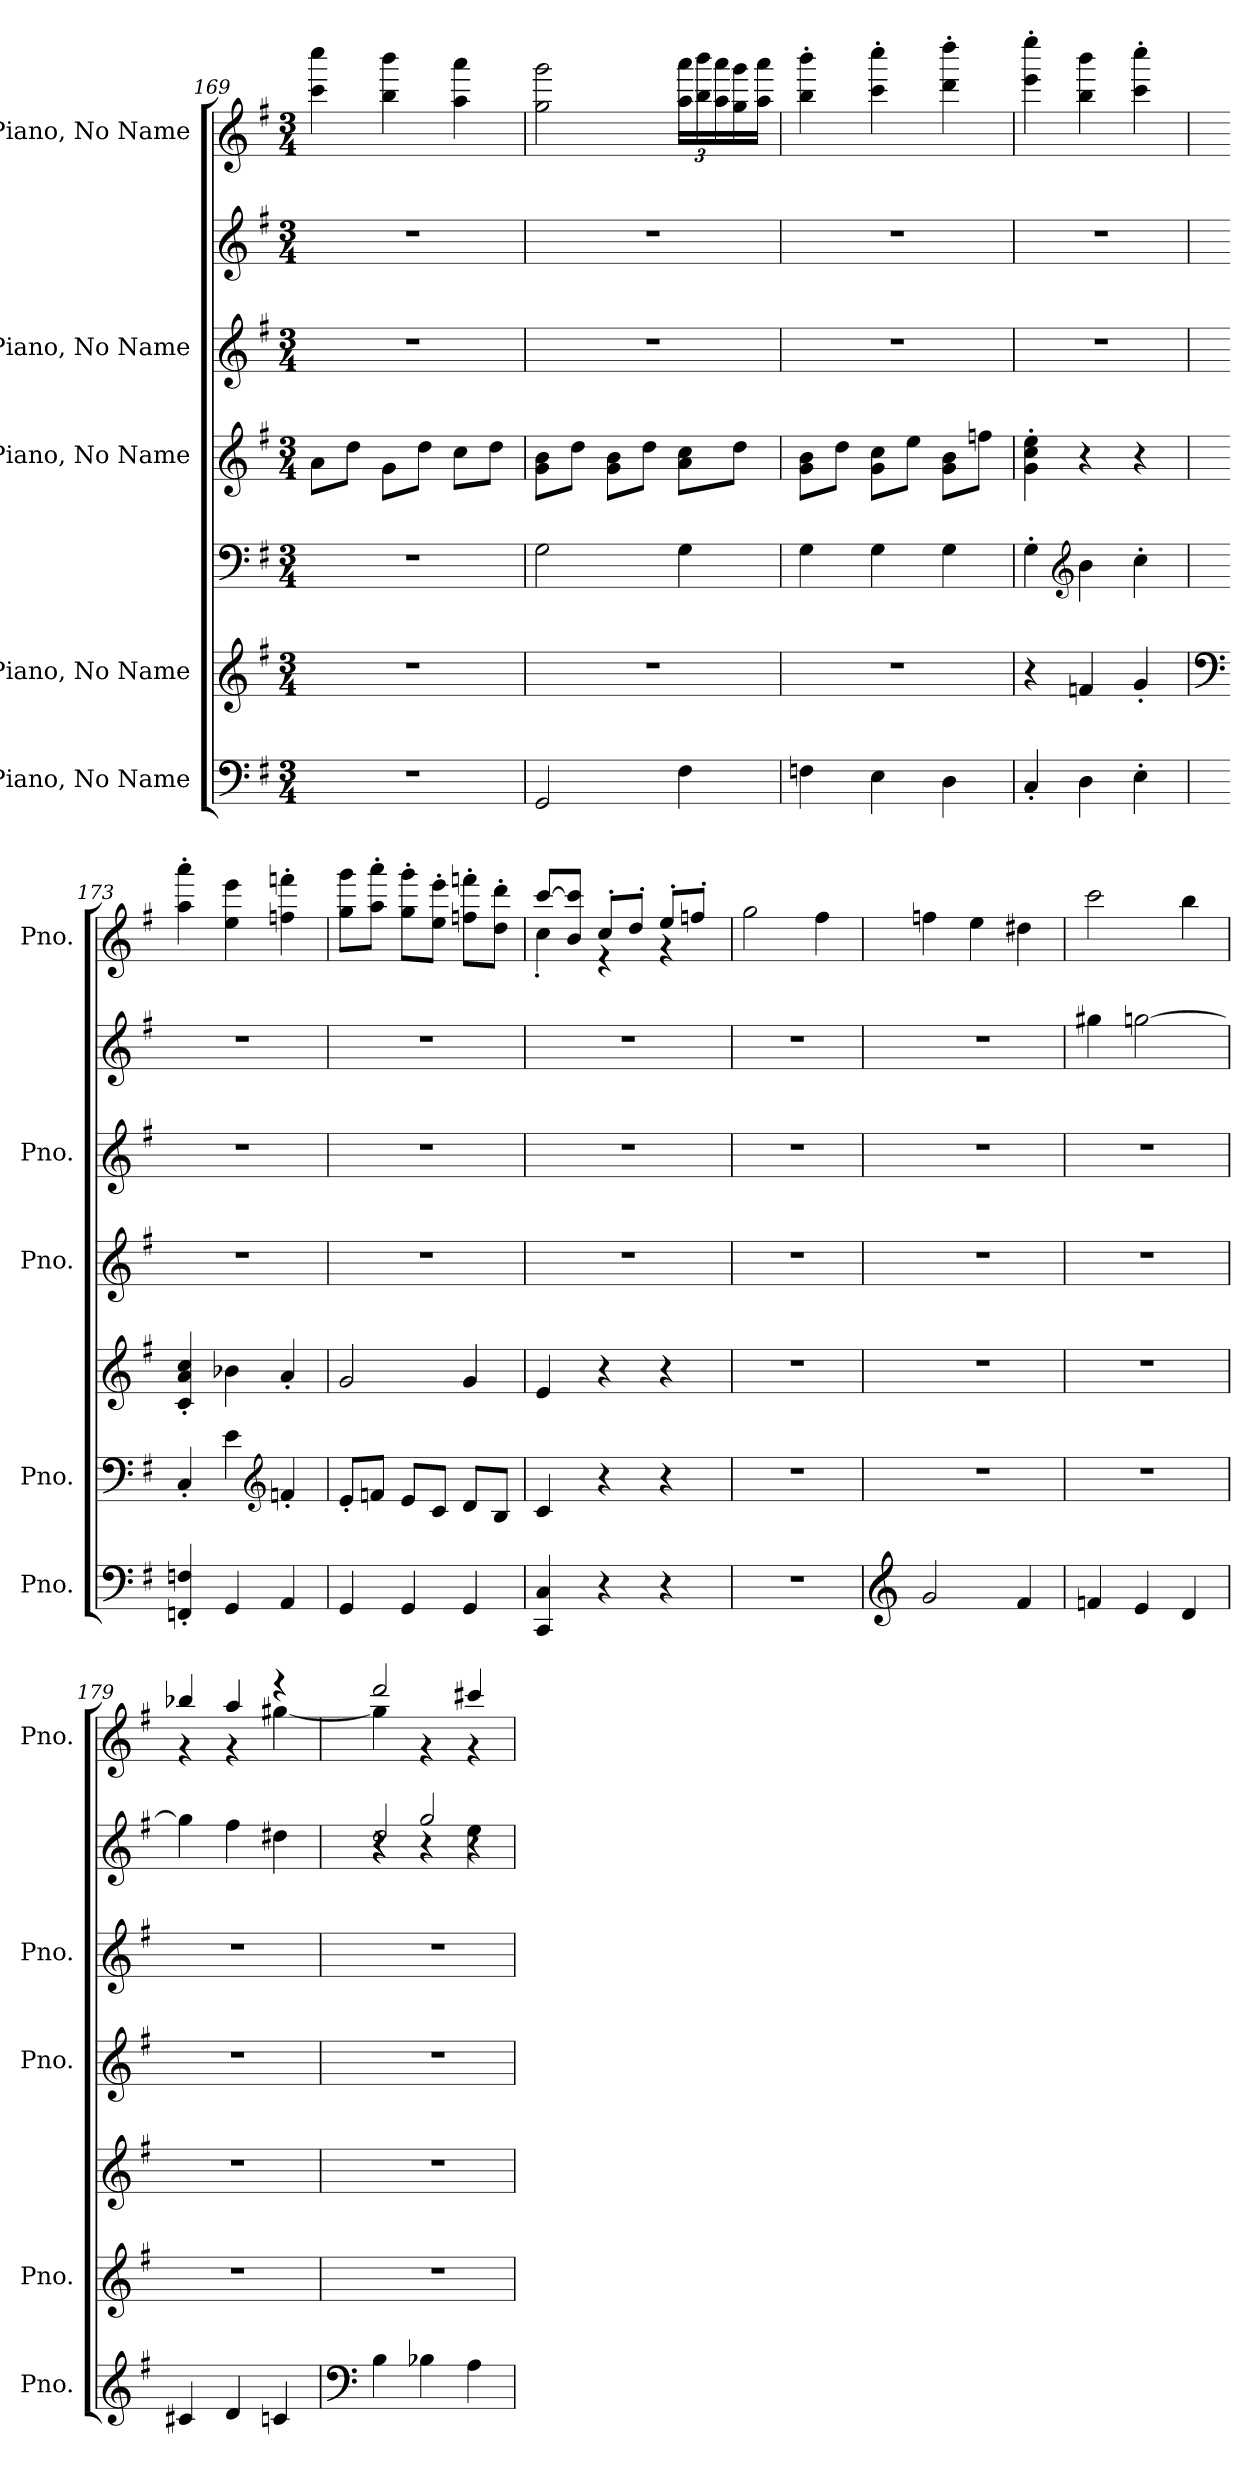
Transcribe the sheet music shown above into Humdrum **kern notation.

**kern	**kern	**kern	**kern	**kern	**kern	**kern
*part5	*part4	*part4	*part3	*part2	*part2	*part1
*staff7	*staff6	*staff5	*staff4	*staff3	*staff2	*staff1
*I"Piano, No Name	*I"Piano, No Name	*	*I"Piano, No Name	*I"Piano, No Name	*	*I"Piano, No Name
*I'Pno.	*I'Pno.	*	*I'Pno.	*I'Pno.	*	*I'Pno.
*clefF4	*clefG2	*clefF4	*clefG2	*clefG2	*clefG2	*clefG2
*k[f#]	*k[f#]	*k[f#]	*k[f#]	*k[f#]	*k[f#]	*k[f#]
*M3/4	*M3/4	*M3/4	*M3/4	*M3/4	*M3/4	*M3/4
=169	=169	=169	=169	=169	=169	=169
2.r	2.r	2.r	8a\L	2.r	2.r	4ccc\ 4cccc\
.	.	.	8dd\J	.	.	.
.	.	.	8g\L	.	.	4bb\ 4bbb\
.	.	.	8dd\J	.	.	.
.	.	.	8cc\L	.	.	4aa\ 4aaa\
.	.	.	8dd\J	.	.	.
!!LO:PB:g=z
=170	=170	=170	=170	=170	=170	=170
2GG/	2.r	2G\	8g\ 8b\L	2.r	2.r	2gg\ 2ggg\
.	.	.	8dd\J	.	.	.
.	.	.	8g\ 8b\L	.	.	.
.	.	.	8dd\J	.	.	.
*	*	*	*	*	*	*Xbrackettup
4F#\	.	4G\	8a\ 8cc\L	.	.	24aa\ 24aaa\LL
.	.	.	.	.	.	24bb\ 24bbb\
.	.	.	.	.	.	24aa\ 24aaa\
.	.	.	8dd\J	.	.	16gg\ 16ggg\
.	.	.	.	.	.	16aa\ 16aaa\JJ
=171	=171	=171	=171	=171	=171	=171
4Fn\	2.r	4G\	8g\ 8b\L	2.r	2.r	4bb\' 4bbb\'
.	.	.	8dd\J	.	.	.
4E\	.	4G\	8g\ 8cc\L	.	.	4ccc\' 4cccc\'
.	.	.	8ee\J	.	.	.
4D\	.	4G\	8g\ 8b\L	.	.	4ddd\' 4dddd\'
.	.	.	8ffn\J	.	.	.
=172	=172	=172	=172	=172	=172	=172
4C'/	4r	4G'\	4g\' 4cc\' 4ee\'	2.r	2.r	4eee\' 4eeee\'
*	*	*clefG2	*	*	*	*
4D\	4fn/	4b\	4r	.	.	4bb\ 4bbb\
4E'\	4g'/	4cc'\	4r	.	.	4ccc\' 4cccc\'
=173	=173	=173	=173	=173	=173	=173
*	*clefF4	*	*	*	*	*
4FFn/' 4Fn/'	4C'/	4c/' 4a/' 4cc/'	2.r	2.r	2.r	4aa\' 4aaa\'
4GG/	4e\	4b-X\	.	.	.	4ee\ 4eee\
*	*clefG2	*	*	*	*	*
4AA/	4fn'/	4a'/	.	.	.	4ffn\' 4fffn\'
=174	=174	=174	=174	=174	=174	=174
4GG/	8e'/L	2g/	2.r	2.r	2.r	8gg\ 8ggg\L
.	8fn/J	.	.	.	.	8aa\' 8aaa\'J
4GG/	8e/L	.	.	.	.	8gg\' 8ggg\'L
.	8c/J	.	.	.	.	8ee\' 8eee\'J
4GG/	8d/L	4g/	.	.	.	8ffn\' 8fffn\'L
.	8B/J	.	.	.	.	8dd\' 8ddd\'J
!!LO:PB:g=z
=175	=175	=175	=175	=175	=175	=175
*	*	*	*	*	*	*^
*	*	*	*	*	*	*	*^
4CC/ 4C/	4c/	4e/	2.r	2.r	2.r	[8ccc/L	4cc'\	2ryy
.	.	.	.	.	.	8b/ 8ccc/]J	.	.
4r	4r	4r	.	.	.	8cc'/L	4r	.
.	.	.	.	.	.	8dd'/J	.	.
4r	4r	4r	.	.	.	8ee'/L	4r	8.ryy
.	.	.	.	.	.	8ffn'/J	.	.
*	*	*	*	*	*	*MM149	*	*
.	.	.	.	.	.	.	.	16ryy
*	*	*	*	*	*	*v	*v	*v
=176	=176	=176	=176	=176	=176	=176
*	*	*	*	*	*	*MM150
2.r	2.r	2.r	2.r	2.r	2.r	2gg\
.	.	.	.	.	.	4ff#\
=177	=177	=177	=177	=177	=177	=177
*clefG2	*	*	*	*	*	*
2g/	2.r	2.r	2.r	2.r	2.r	4ffn\
.	.	.	.	.	.	4ee\
4f#/	.	.	.	.	.	4dd#X\
=178	=178	=178	=178	=178	=178	=178
4fn/	2.r	2.r	2.r	2.r	4gg#X\	2ccc\
4e/	.	.	.	.	[2ggn\	.
4d/	.	.	.	.	.	4bb\
=179	=179	=179	=179	=179	=179	=179
*	*	*	*	*	*	*^
4c#X/	2.r	2.r	2.r	2.r	4gg\]	4bb-X/	4r
4d/	.	.	.	.	4ff#\	4aa/	4r
4cn/	.	.	.	.	4dd#X\	4r	[4gg#X\
=180	=180	=180	=180	=180	=180	=180	=180
*clefF4	*	*	*	*	*	*	*
*	*	*	*	*	*^	*	*
*	*	*	*	*	*	*^	*	*
4B\	2.r	2.r	2.r	2.r	4r	4r	2dd/	2ddd/	4gg#\]
4B-X\	.	.	.	.	2gg/	4r	.	.	4r
4A\	.	.	.	.	.	4ee\	4r	4ccc#X/	4r
*	*	*	*	*	*v	*v	*v	*	*
*	*	*	*	*	*	*v	*v
=	=	=	=	=	=	=
*-	*-	*-	*-	*-	*-	*-
